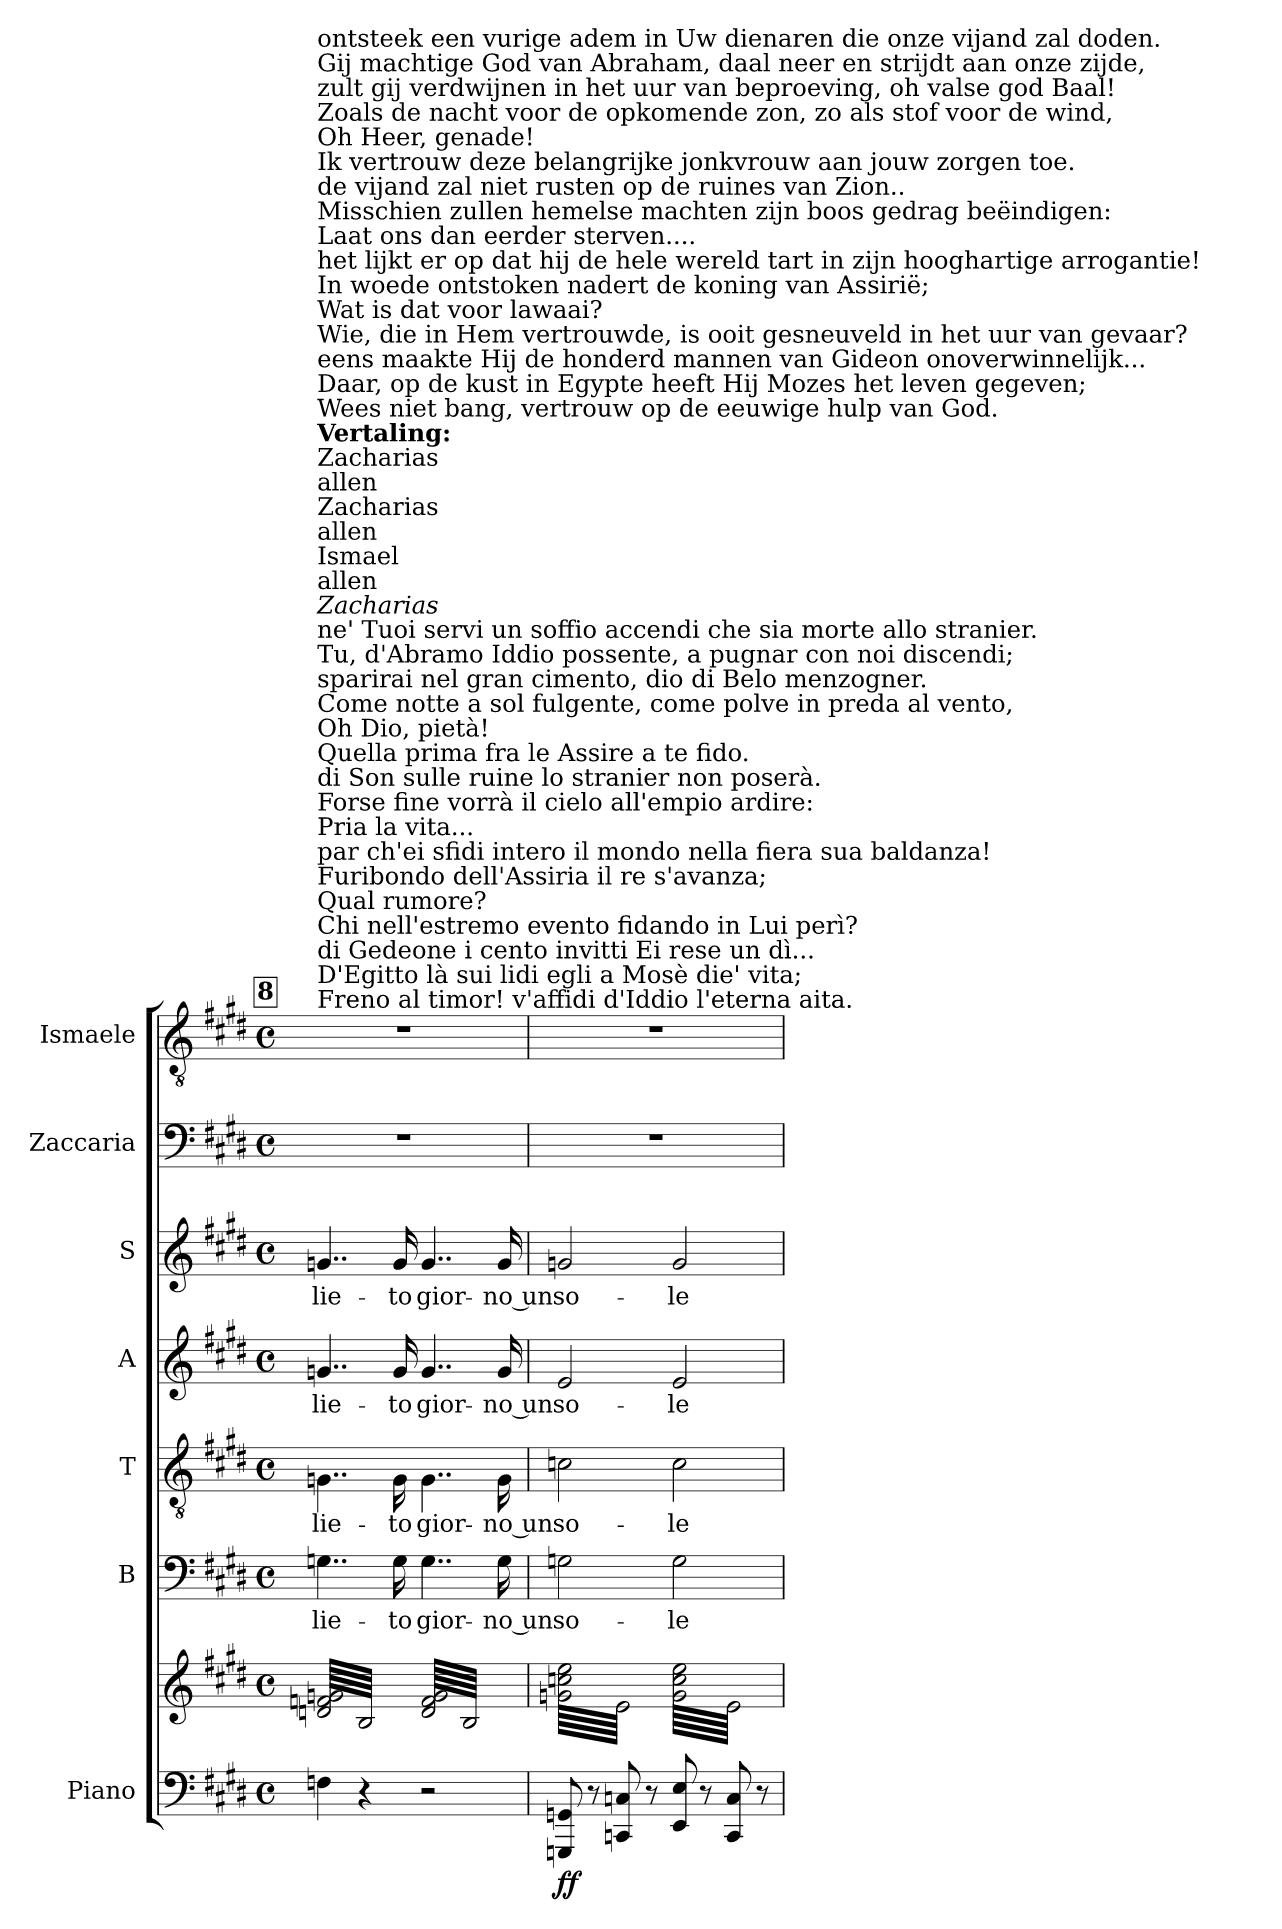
**kern	**kern	**dynam	**kern	**text	**kern	**text	**kern	**text	**kern	**text	**kern	**kern
*part7	*part7	*part7	*part6	*part6	*part5	*part5	*part4	*part4	*part3	*part3	*part2	*part1
*staff8	*staff7	*staff7/8	*staff6	*staff6	*staff5	*staff5	*staff4	*staff4	*staff3	*staff3	*staff2	*staff1
*I"Piano	*	*	*I"B	*	*I"T	*	*I"A	*	*I"S	*	*I"Zaccaria	*I"Ismaele
*I'Pno	*	*	*I'B	*	*I'T	*	*I'A	*	*I'S	*	*	*
!!LO:PB:g=z
*clefF4	*clefG2	*	*clefF4	*	*clefGv2	*	*clefG2	*	*clefG2	*	*clefF4	*clefGv2
*k[f#c#g#d#]	*k[f#c#g#d#]	*	*k[f#c#g#d#]	*	*k[f#c#g#d#]	*	*k[f#c#g#d#]	*	*k[f#c#g#d#]	*	*k[f#c#g#d#]	*k[f#c#g#d#]
*M4/4	*M4/4	*	*M4/4	*	*M4/4	*	*M4/4	*	*M4/4	*	*M4/4	*M4/4
*met(c)	*met(c)	*	*met(c)	*	*met(c)	*	*met(c)	*	*met(c)	*	*met(c)	*met(c)
!!LO:REH:place=s1:a:B:fs=14:t=8
=149	=149	=149	=149	=149	=149	=149	=149	=149	=149	=149	=149	=149
!	!	!	!	!	!	!	!	!	!	!	!	!LO:TX:a:t=Freno al timor! v'affidi d'Iddio l'eterna aita.
!	!	!	!	!	!	!	!	!	!	!	!	!LO:TX:a:t=D'Egitto là sui lidi egli a Mosè die' vita;
!	!	!	!	!	!	!	!	!	!	!	!	!LO:TX:a:t=di Gedeone i cento invitti Ei rese un dì...
!	!	!	!	!	!	!	!	!	!	!	!	!LO:TX:a:t=Chi nell'estremo evento fidando in Lui perì?
!	!	!	!	!	!	!	!	!	!	!	!	!LO:TX:a:t=Qual rumore?
!	!	!	!	!	!	!	!	!	!	!	!	!LO:TX:a:t=Furibondo dell'Assiria il re s'avanza;
!	!	!	!	!	!	!	!	!	!	!	!	!LO:TX:a:t=par ch'ei sfidi intero il mondo nella fiera sua baldanza!
!	!	!	!	!	!	!	!	!	!	!	!	!LO:TX:a:t=Pria la vita...
!	!	!	!	!	!	!	!	!	!	!	!	!LO:TX:a:t=Forse fine vorrà il cielo all'empio ardire&colon;
!	!	!	!	!	!	!	!	!	!	!	!	!LO:TX:a:t=di Son sulle ruine lo stranier non poserà.
!	!	!	!	!	!	!	!	!	!	!	!	!LO:TX:a:t=Quella prima fra le Assire a te fido.
!	!	!	!	!	!	!	!	!	!	!	!	!LO:TX:a:t=Oh Dio, pietà!
!	!	!	!	!	!	!	!	!	!	!	!	!LO:TX:a:t=Come notte a sol fulgente, come polve in preda al vento,
!	!	!	!	!	!	!	!	!	!	!	!	!LO:TX:a:t=sparirai nel gran cimento, dio di Belo menzogner.
!	!	!	!	!	!	!	!	!	!	!	!	!LO:TX:a:t=Tu, d'Abramo Iddio possente, a pugnar con noi discendi;
!	!	!	!	!	!	!	!	!	!	!	!	!LO:TX:a:t=ne' Tuoi servi un soffio accendi che sia morte allo stranier.
!	!	!	!	!	!	!	!	!	!	!	!	!LO:TX:a:i:t=Zacharias
!	!	!	!	!	!	!	!	!	!	!	!	!LO:TX:a:t=allen
!	!	!	!	!	!	!	!	!	!	!	!	!LO:TX:a:t=Ismael
!	!	!	!	!	!	!	!	!	!	!	!	!LO:TX:a:t=allen
!	!	!	!	!	!	!	!	!	!	!	!	!LO:TX:a:t=Zacharias
!	!	!	!	!	!	!	!	!	!	!	!	!LO:TX:a:t=allen
!	!	!	!	!	!	!	!	!	!	!	!	!LO:TX:a:t=Zacharias
!	!	!	!	!	!	!	!	!	!	!	!	!LO:TX:a:B:t=Vertaling&colon;
!	!	!	!	!	!	!	!	!	!	!	!	!LO:TX:a:t=Wees niet bang, vertrouw op de eeuwige hulp van God.
!	!	!	!	!	!	!	!	!	!	!	!	!LO:TX:a:t=Daar, op de kust in Egypte heeft Hij Mozes het leven gegeven;
!	!	!	!	!	!	!	!	!	!	!	!	!LO:TX:a:t=eens maakte Hij de honderd mannen van Gideon onoverwinnelijk...
!	!	!	!	!	!	!	!	!	!	!	!	!LO:TX:a:t=Wie, die in Hem vertrouwde, is ooit gesneuveld in het uur van gevaar?
!	!	!	!	!	!	!	!	!	!	!	!	!LO:TX:a:t=Wat is dat voor lawaai?
!	!	!	!	!	!	!	!	!	!	!	!	!LO:TX:a:t=In woede ontstoken nadert de koning van Assirië;
!	!	!	!	!	!	!	!	!	!	!	!	!LO:TX:a:t=het lijkt er op dat hij de hele wereld tart in zijn hooghartige arrogantie!
!	!	!	!	!	!	!	!	!	!	!	!	!LO:TX:a:t=Laat ons dan eerder sterven....
!	!	!	!	!	!	!	!	!	!	!	!	!LO:TX:a:t=Misschien zullen hemelse machten zijn boos gedrag beëindigen&colon;
!	!	!	!	!	!	!	!	!	!	!	!	!LO:TX:a:t=de vijand zal niet rusten op de ruines van Zion..
!	!	!	!	!	!	!	!	!	!	!	!	!LO:TX:a:t=Ik vertrouw deze belangrijke jonkvrouw aan jouw zorgen toe.
!	!	!	!	!	!	!	!	!	!	!	!	!LO:TX:a:t=Oh Heer, genade!
!	!	!	!	!	!	!	!	!	!	!	!	!LO:TX:a:t=Zoals de nacht voor de opkomende zon, zo als stof voor de wind,
!	!	!	!	!	!	!	!	!	!	!	!	!LO:TX:a:t=zult gij verdwijnen in het uur van beproeving, oh valse god Baal!
!	!	!	!	!	!	!	!	!	!	!	!	!LO:TX:a:t=Gij machtige God van Abraham, daal neer en strijdt aan onze zijde,
!	!	!	!	!	!	!	!	!	!	!	!	!LO:TX:a:t=ontsteek een vurige adem in Uw dienaren die onze vijand zal doden.
!	!	!	!	!LO:LY:b	!	!LO:LY:b	!	!LO:LY:b	!	!LO:LY:b	!	!
*	*tremolo	*	*	*	*	*	*	*	*	*	*	*
4Fn\	64dn/ 64fn/ 64gn/LLLL	.	4..Gn\	lie-	4..Gn\	lie-	4..gn/	lie-	4..gn/	lie-	1r	1r
.	64B/	.	.	.	.	.	.	.	.	.	.	.
.	64dn/ 64fn/ 64gn/	.	.	.	.	.	.	.	.	.	.	.
.	64B/	.	.	.	.	.	.	.	.	.	.	.
.	64dn/ 64fn/ 64gn/	.	.	.	.	.	.	.	.	.	.	.
.	64B/	.	.	.	.	.	.	.	.	.	.	.
.	64dn/ 64fn/ 64gn/	.	.	.	.	.	.	.	.	.	.	.
.	64B/	.	.	.	.	.	.	.	.	.	.	.
.	64dn/ 64fn/ 64gn/	.	.	.	.	.	.	.	.	.	.	.
.	64B/	.	.	.	.	.	.	.	.	.	.	.
.	64dn/ 64fn/ 64gn/	.	.	.	.	.	.	.	.	.	.	.
.	64B/	.	.	.	.	.	.	.	.	.	.	.
.	64dn/ 64fn/ 64gn/	.	.	.	.	.	.	.	.	.	.	.
.	64B/	.	.	.	.	.	.	.	.	.	.	.
.	64dn/ 64fn/ 64gn/	.	.	.	.	.	.	.	.	.	.	.
.	64B/	.	.	.	.	.	.	.	.	.	.	.
4r	64dn/ 64fn/ 64gn/	.	.	.	.	.	.	.	.	.	.	.
.	64B/	.	.	.	.	.	.	.	.	.	.	.
.	64dn/ 64fn/ 64gn/	.	.	.	.	.	.	.	.	.	.	.
.	64B/	.	.	.	.	.	.	.	.	.	.	.
.	64dn/ 64fn/ 64gn/	.	.	.	.	.	.	.	.	.	.	.
.	64B/	.	.	.	.	.	.	.	.	.	.	.
.	64dn/ 64fn/ 64gn/	.	.	.	.	.	.	.	.	.	.	.
.	64B/	.	.	.	.	.	.	.	.	.	.	.
.	64dn/ 64fn/ 64gn/	.	.	.	.	.	.	.	.	.	.	.
.	64B/	.	.	.	.	.	.	.	.	.	.	.
.	64dn/ 64fn/ 64gn/	.	.	.	.	.	.	.	.	.	.	.
.	64B/	.	.	.	.	.	.	.	.	.	.	.
!	!	!	!	!LO:LY:b	!	!LO:LY:b	!	!LO:LY:b	!	!LO:LY:b	!	!
.	64dn/ 64fn/ 64gn/	.	16G\	-to	16G\	-to	16g/	-to	16g/	-to	.	.
.	64B/	.	.	.	.	.	.	.	.	.	.	.
.	64dn/ 64fn/ 64gn/	.	.	.	.	.	.	.	.	.	.	.
.	64B/JJJJ	.	.	.	.	.	.	.	.	.	.	.
!	!	!	!	!LO:LY:b	!	!LO:LY:b	!	!LO:LY:b	!	!LO:LY:b	!	!
2r	64d/ 64f/ 64g/LLLL	.	4..G\	gior-	4..G\	gior-	4..g/	gior-	4..g/	gior-	.	.
.	64B/	.	.	.	.	.	.	.	.	.	.	.
.	64d/ 64f/ 64g/	.	.	.	.	.	.	.	.	.	.	.
.	64B/	.	.	.	.	.	.	.	.	.	.	.
.	64d/ 64f/ 64g/	.	.	.	.	.	.	.	.	.	.	.
.	64B/	.	.	.	.	.	.	.	.	.	.	.
.	64d/ 64f/ 64g/	.	.	.	.	.	.	.	.	.	.	.
.	64B/	.	.	.	.	.	.	.	.	.	.	.
.	64d/ 64f/ 64g/	.	.	.	.	.	.	.	.	.	.	.
.	64B/	.	.	.	.	.	.	.	.	.	.	.
.	64d/ 64f/ 64g/	.	.	.	.	.	.	.	.	.	.	.
.	64B/	.	.	.	.	.	.	.	.	.	.	.
.	64d/ 64f/ 64g/	.	.	.	.	.	.	.	.	.	.	.
.	64B/	.	.	.	.	.	.	.	.	.	.	.
.	64d/ 64f/ 64g/	.	.	.	.	.	.	.	.	.	.	.
.	64B/	.	.	.	.	.	.	.	.	.	.	.
.	64d/ 64f/ 64g/	.	.	.	.	.	.	.	.	.	.	.
.	64B/	.	.	.	.	.	.	.	.	.	.	.
.	64d/ 64f/ 64g/	.	.	.	.	.	.	.	.	.	.	.
.	64B/	.	.	.	.	.	.	.	.	.	.	.
.	64d/ 64f/ 64g/	.	.	.	.	.	.	.	.	.	.	.
.	64B/	.	.	.	.	.	.	.	.	.	.	.
.	64d/ 64f/ 64g/	.	.	.	.	.	.	.	.	.	.	.
.	64B/	.	.	.	.	.	.	.	.	.	.	.
.	64d/ 64f/ 64g/	.	.	.	.	.	.	.	.	.	.	.
.	64B/	.	.	.	.	.	.	.	.	.	.	.
.	64d/ 64f/ 64g/	.	.	.	.	.	.	.	.	.	.	.
.	64B/	.	.	.	.	.	.	.	.	.	.	.
!	!	!	!	!LO:LY:b	!	!LO:LY:b	!	!LO:LY:b	!	!LO:LY:b	!	!
.	64d/ 64f/ 64g/	.	16G\	no un	16G\	no un	16g/	no un	16g/	no un	.	.
.	64B/	.	.	.	.	.	.	.	.	.	.	.
.	64d/ 64f/ 64g/	.	.	.	.	.	.	.	.	.	.	.
.	64B/JJJJ	.	.	.	.	.	.	.	.	.	.	.
=150	=150	=150	=150	=150	=150	=150	=150	=150	=150	=150	=150	=150
!	!	!LO:DY:b=2	!	!LO:LY:b	!	!LO:LY:b	!	!LO:LY:b	!	!LO:LY:b	!	!
!	!	!LO:DY:n=1:b	!	!	!	!	!	!	!	!	!	!
8GGGn/ 8GGn/	64gn\ 64ccn\ 64ee\LLLL	f f	2Gn\	so-	2cn\	so-	2e/	so-	2gn/	so-	1r	1r
.	64e\	.	.	.	.	.	.	.	.	.	.	.
.	64gn\ 64ccn\ 64ee\	.	.	.	.	.	.	.	.	.	.	.
.	64e\	.	.	.	.	.	.	.	.	.	.	.
.	64gn\ 64ccn\ 64ee\	.	.	.	.	.	.	.	.	.	.	.
.	64e\	.	.	.	.	.	.	.	.	.	.	.
.	64gn\ 64ccn\ 64ee\	.	.	.	.	.	.	.	.	.	.	.
.	64e\	.	.	.	.	.	.	.	.	.	.	.
8r	64gn\ 64ccn\ 64ee\	.	.	.	.	.	.	.	.	.	.	.
.	64e\	.	.	.	.	.	.	.	.	.	.	.
.	64gn\ 64ccn\ 64ee\	.	.	.	.	.	.	.	.	.	.	.
.	64e\	.	.	.	.	.	.	.	.	.	.	.
.	64gn\ 64ccn\ 64ee\	.	.	.	.	.	.	.	.	.	.	.
.	64e\	.	.	.	.	.	.	.	.	.	.	.
.	64gn\ 64ccn\ 64ee\	.	.	.	.	.	.	.	.	.	.	.
.	64e\	.	.	.	.	.	.	.	.	.	.	.
8CCn/ 8Cn/	64gn\ 64ccn\ 64ee\	.	.	.	.	.	.	.	.	.	.	.
.	64e\	.	.	.	.	.	.	.	.	.	.	.
.	64gn\ 64ccn\ 64ee\	.	.	.	.	.	.	.	.	.	.	.
.	64e\	.	.	.	.	.	.	.	.	.	.	.
.	64gn\ 64ccn\ 64ee\	.	.	.	.	.	.	.	.	.	.	.
.	64e\	.	.	.	.	.	.	.	.	.	.	.
.	64gn\ 64ccn\ 64ee\	.	.	.	.	.	.	.	.	.	.	.
.	64e\	.	.	.	.	.	.	.	.	.	.	.
8r	64gn\ 64ccn\ 64ee\	.	.	.	.	.	.	.	.	.	.	.
.	64e\	.	.	.	.	.	.	.	.	.	.	.
.	64gn\ 64ccn\ 64ee\	.	.	.	.	.	.	.	.	.	.	.
.	64e\	.	.	.	.	.	.	.	.	.	.	.
.	64gn\ 64ccn\ 64ee\	.	.	.	.	.	.	.	.	.	.	.
.	64e\	.	.	.	.	.	.	.	.	.	.	.
.	64gn\ 64ccn\ 64ee\	.	.	.	.	.	.	.	.	.	.	.
.	64e\JJJJ	.	.	.	.	.	.	.	.	.	.	.
!	!	!LO:DY:n=2:b=2	!	!LO:LY:b	!	!LO:LY:b	!	!LO:LY:b	!	!LO:LY:b	!	!
!	!	!LO:DY:n=3:b	!	!	!	!	!	!	!	!	!	!
8EE/ 8E/	64g\ 64cc\ 64ee\LLLL	mp mp	2G\	-le	2c\	-le	2e/	-le	2g/	-le	.	.
.	64e\	.	.	.	.	.	.	.	.	.	.	.
.	64g\ 64cc\ 64ee\	.	.	.	.	.	.	.	.	.	.	.
.	64e\	.	.	.	.	.	.	.	.	.	.	.
.	64g\ 64cc\ 64ee\	.	.	.	.	.	.	.	.	.	.	.
.	64e\	.	.	.	.	.	.	.	.	.	.	.
.	64g\ 64cc\ 64ee\	.	.	.	.	.	.	.	.	.	.	.
.	64e\	.	.	.	.	.	.	.	.	.	.	.
8r	64g\ 64cc\ 64ee\	.	.	.	.	.	.	.	.	.	.	.
.	64e\	.	.	.	.	.	.	.	.	.	.	.
.	64g\ 64cc\ 64ee\	.	.	.	.	.	.	.	.	.	.	.
.	64e\	.	.	.	.	.	.	.	.	.	.	.
.	64g\ 64cc\ 64ee\	.	.	.	.	.	.	.	.	.	.	.
.	64e\	.	.	.	.	.	.	.	.	.	.	.
.	64g\ 64cc\ 64ee\	.	.	.	.	.	.	.	.	.	.	.
.	64e\	.	.	.	.	.	.	.	.	.	.	.
8CC/ 8C/	64g\ 64cc\ 64ee\	.	.	.	.	.	.	.	.	.	.	.
.	64e\	.	.	.	.	.	.	.	.	.	.	.
.	64g\ 64cc\ 64ee\	.	.	.	.	.	.	.	.	.	.	.
.	64e\	.	.	.	.	.	.	.	.	.	.	.
.	64g\ 64cc\ 64ee\	.	.	.	.	.	.	.	.	.	.	.
.	64e\	.	.	.	.	.	.	.	.	.	.	.
.	64g\ 64cc\ 64ee\	.	.	.	.	.	.	.	.	.	.	.
.	64e\	.	.	.	.	.	.	.	.	.	.	.
8r	64g\ 64cc\ 64ee\	.	.	.	.	.	.	.	.	.	.	.
.	64e\	.	.	.	.	.	.	.	.	.	.	.
.	64g\ 64cc\ 64ee\	.	.	.	.	.	.	.	.	.	.	.
.	64e\	.	.	.	.	.	.	.	.	.	.	.
.	64g\ 64cc\ 64ee\	.	.	.	.	.	.	.	.	.	.	.
.	64e\	.	.	.	.	.	.	.	.	.	.	.
.	64g\ 64cc\ 64ee\	.	.	.	.	.	.	.	.	.	.	.
.	64e\JJJJ	.	.	.	.	.	.	.	.	.	.	.
*	*Xtremolo	*	*	*	*	*	*	*	*	*	*	*
.	.	.	.	.	.	.	.	.	.	.	.	.
.	.	.	.	.	.	.	.	.	.	.	.	.
.	.	.	.	.	.	.	.	.	.	.	.	.
.	.	.	.	.	.	.	.	.	.	.	.	.
.	.	.	.	.	.	.	.	.	.	.	.	.
.	.	.	.	.	.	.	.	.	.	.	.	.
.	.	.	.	.	.	.	.	.	.	.	.	.
.	.	.	.	.	.	.	.	.	.	.	.	.
.	.	.	.	.	.	.	.	.	.	.	.	.
.	.	.	.	.	.	.	.	.	.	.	.	.
.	.	.	.	.	.	.	.	.	.	.	.	.
.	.	.	.	.	.	.	.	.	.	.	.	.
.	.	.	.	.	.	.	.	.	.	.	.	.
.	.	.	.	.	.	.	.	.	.	.	.	.
.	.	.	.	.	.	.	.	.	.	.	.	.
.	.	.	.	.	.	.	.	.	.	.	.	.
=	=	=	=	=	=	=	=	=	=	=	=	=
*-	*-	*-	*-	*-	*-	*-	*-	*-	*-	*-	*-	*-
